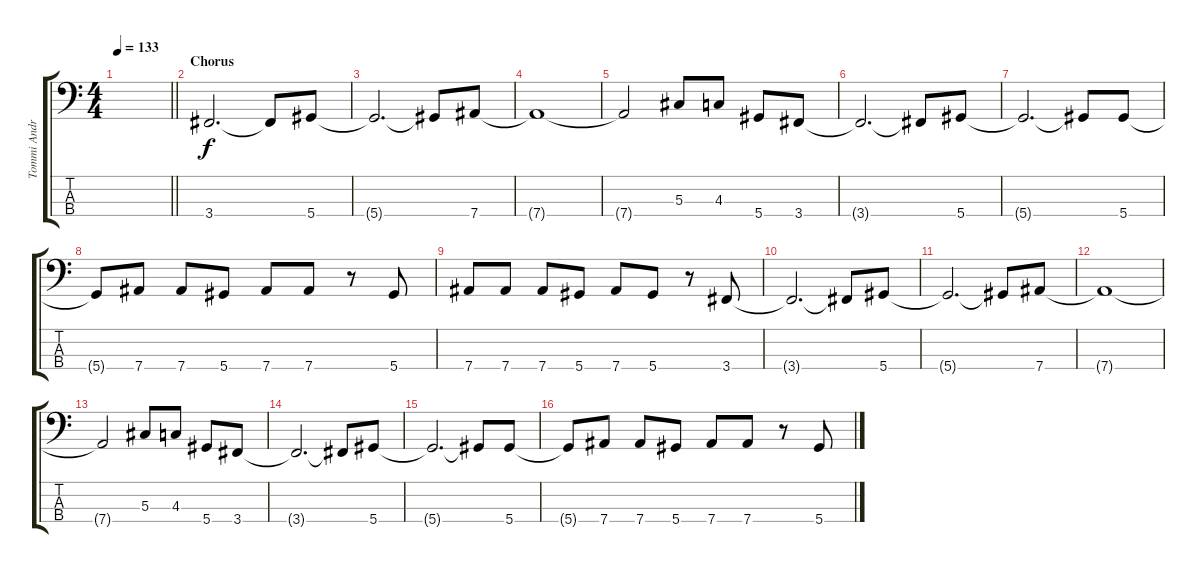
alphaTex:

\track ("Tommi Andrews (Bass)" "Tommi Andr") {instrument electricbassfinger}
\staff {score tabs}
\tuning (Gb2 Db2 Ab1 Eb1) {hide}
\ts (4 4)
\tempo 133
\clef f4
\barLineRight lightlight
\ks c
|
\section ("" "Chorus")
3.4.2{d} 3.4{t}.8 5.4.8 |
5.4{t}.2{d} 5.4{t}.8 7.4.8 |
7.4{t}.1 |
7.4{t}.2 5.3.8 4.3.8 5.4.8 3.4.8 |
3.4{t}.2{d} 3.4{t}.8 5.4.8 |
5.4{t}.2{d} 5.4{t}.8 5.4.8 |
5.4{t}.8 7.4.8 7.4.8 5.4.8 7.4.8 7.4.8 r.8 5.4.8 |
7.4.8 7.4.8 7.4.8 5.4.8 7.4.8 5.4.8 r.8 3.4.8 |
3.4{t}.2{d} 3.4{t}.8 5.4.8 |
5.4{t}.2{d} 5.4{t}.8 7.4.8 |
7.4{t}.1 |
7.4{t}.2 5.3.8 4.3.8 5.4.8 3.4.8 |
3.4{t}.2{d} 3.4{t}.8 5.4.8 |
5.4{t}.2{d} 5.4{t}.8 5.4.8 |
5.4{t}.8 7.4.8 7.4.8 5.4.8 7.4.8 7.4.8 r.8 5.4.8
